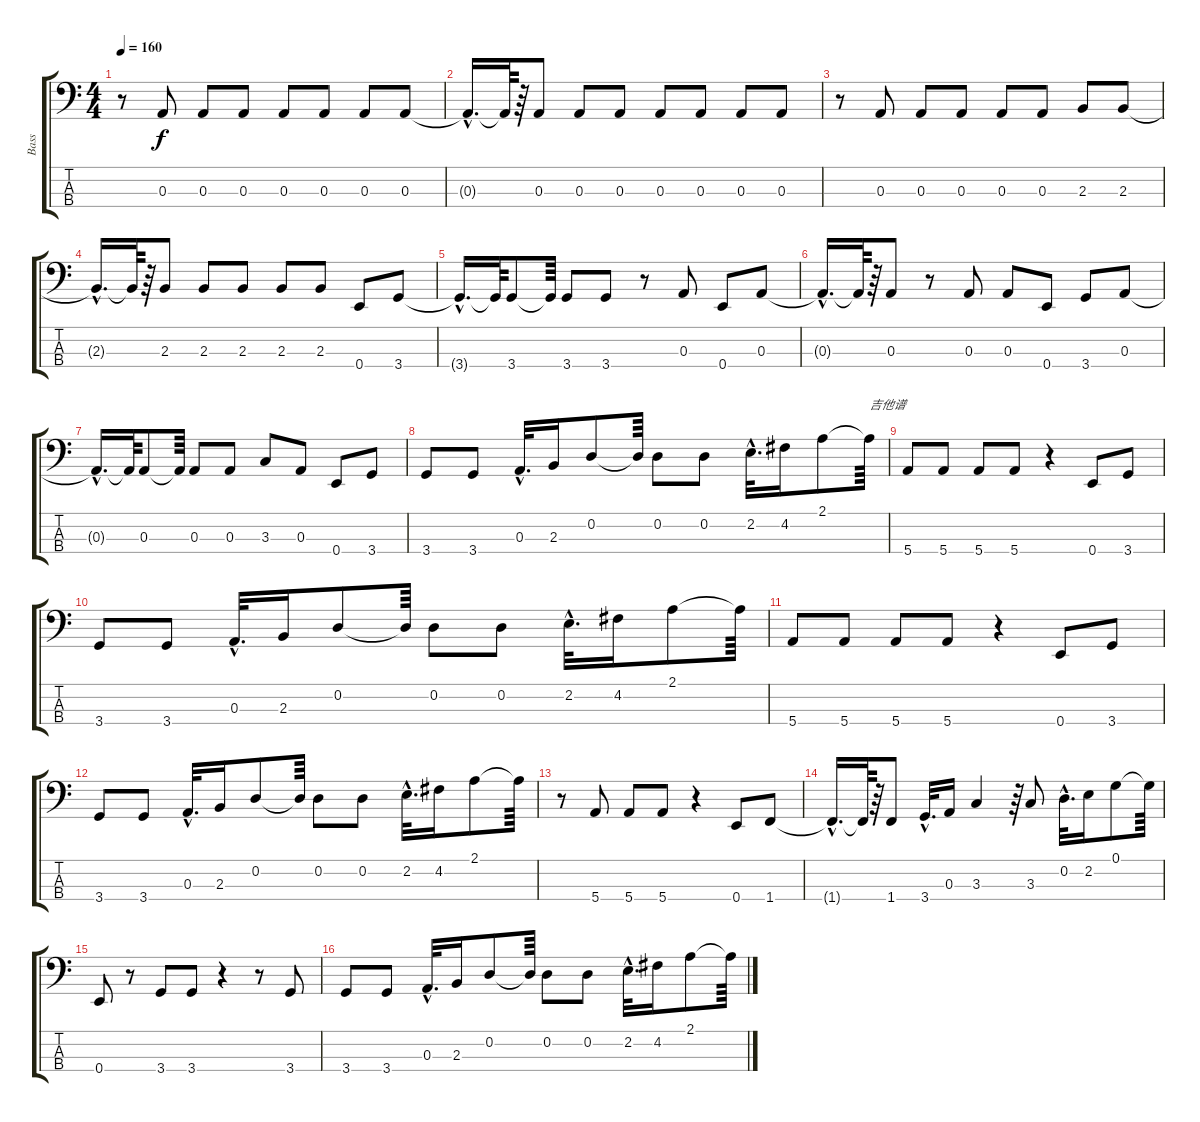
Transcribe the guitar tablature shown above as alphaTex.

\track ("Bass" "Bass") {instrument electricbassfinger}
\staff {score tabs}
\tuning (G2 D2 A1 E1) {hide}
\ts (4 4)
\tempo 160
\clef f4
\ks c
r.8{dy f} 0.3.8 0.3.8 0.3.8 0.3.8 0.3.8 0.3.8 0.3.8 |
0.3{hac t}.16{d} 0.3{t}.64 r.64 0.3.8 0.3.8 0.3.8 0.3.8 0.3.8 0.3.8 0.3.8 |
r.8 0.3.8 0.3.8 0.3.8 0.3.8 0.3.8 2.3.8 2.3.8 |
2.3{hac t}.16{d} 2.3{t}.64 r.64 2.3.8 2.3.8 2.3.8 2.3.8 2.3.8 0.4.8 3.4.8 |
3.4{hac t}.16{d} 3.4{t}.64 3.4.8 3.4{t}.64 3.4.8 3.4.8 r.8 0.3.8 0.4.8 0.3.8 |
0.3{hac t}.16{d} 0.3{t}.64 r.64 0.3.8 r.8 0.3.8 0.3.8 0.4.8 3.4.8 0.3.8 |
0.3{hac t}.16{d} 0.3{t}.64 0.3.8 0.3{t}.64 0.3.8 0.3.8 3.3.8 0.3.8 0.4.8 3.4.8 |
3.4.8 3.4.8 0.3{hac}.32{d} 2.3.16 0.2.8 0.2{t}.64 0.2.8 0.2.8 2.2{hac}.32{d} 4.2.16 2.1.8 2.1{t}.64{txt "吉他谱"} |
5.4.8 5.4.8 5.4.8 5.4.8 r.4 0.4.8 3.4.8 |
3.4.8 3.4.8 0.3{hac}.32{d} 2.3.16 0.2.8 0.2{t}.64 0.2.8 0.2.8 2.2{hac}.32{d} 4.2.16 2.1.8 2.1{t}.64 |
5.4.8 5.4.8 5.4.8 5.4.8 r.4 0.4.8 3.4.8 |
3.4.8 3.4.8 0.3{hac}.32{d} 2.3.16 0.2.8 0.2{t}.64 0.2.8 0.2.8 2.2{hac}.32{d} 4.2.16 2.1.8 2.1{t}.64 |
r.8 5.4.8 5.4.8 5.4.8 r.4 0.4.8 1.4.8 |
1.4{hac t}.16{d} 1.4{t}.64 r.64 1.4.8 3.4{hac}.32{d} 0.3.16 3.3.4 r.64 3.3.8 0.2{hac}.32{d} 2.2.16 0.1.8 0.1{t}.64 |
0.4.8 r.8 3.4.8 3.4.8 r.4 r.8 3.4.8 |
3.4.8 3.4.8 0.3{hac}.32{d} 2.3.16 0.2.8 0.2{t}.64 0.2.8 0.2.8 2.2{hac}.32{d} 4.2.16 2.1.8 2.1{t}.64
